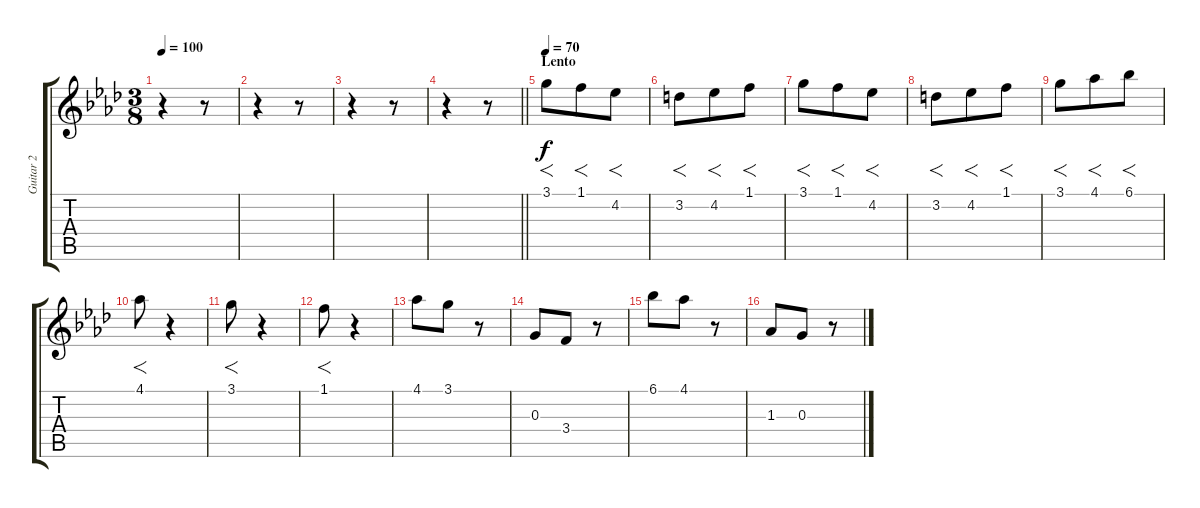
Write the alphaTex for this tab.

\track ("Guitar 2" "Guitar 2") {instrument distortionguitar}
\staff {score tabs}
\tuning (E4 B3 G3 D3 A2 E2) {hide}
\ts (3 8)
\tempo 100
\clef g2
\ks ab
r.4{dy f} r.8 |
r.4 r.8 |
r.4 r.8 |
\barLineRight lightlight
r.4 r.8 |
\section ("" "Lento")
\tempo 70
3.1.8{f} 1.1.8{f} 4.2.8{f} |
3.2.8{f} 4.2.8{f} 1.1.8{f} |
3.1.8{f} 1.1.8{f} 4.2.8{f} |
3.2.8{f} 4.2.8{f} 1.1.8{f} |
3.1.8{f} 4.1.8{f} 6.1.8{f} |
4.1.8{f} r.4 |
3.1.8{f} r.4 |
1.1.8{f} r.4 |
4.1.8 3.1.8 r.8 |
0.3.8 3.4.8 r.8 |
6.1.8 4.1.8 r.8 |
1.3.8 0.3.8 r.8
